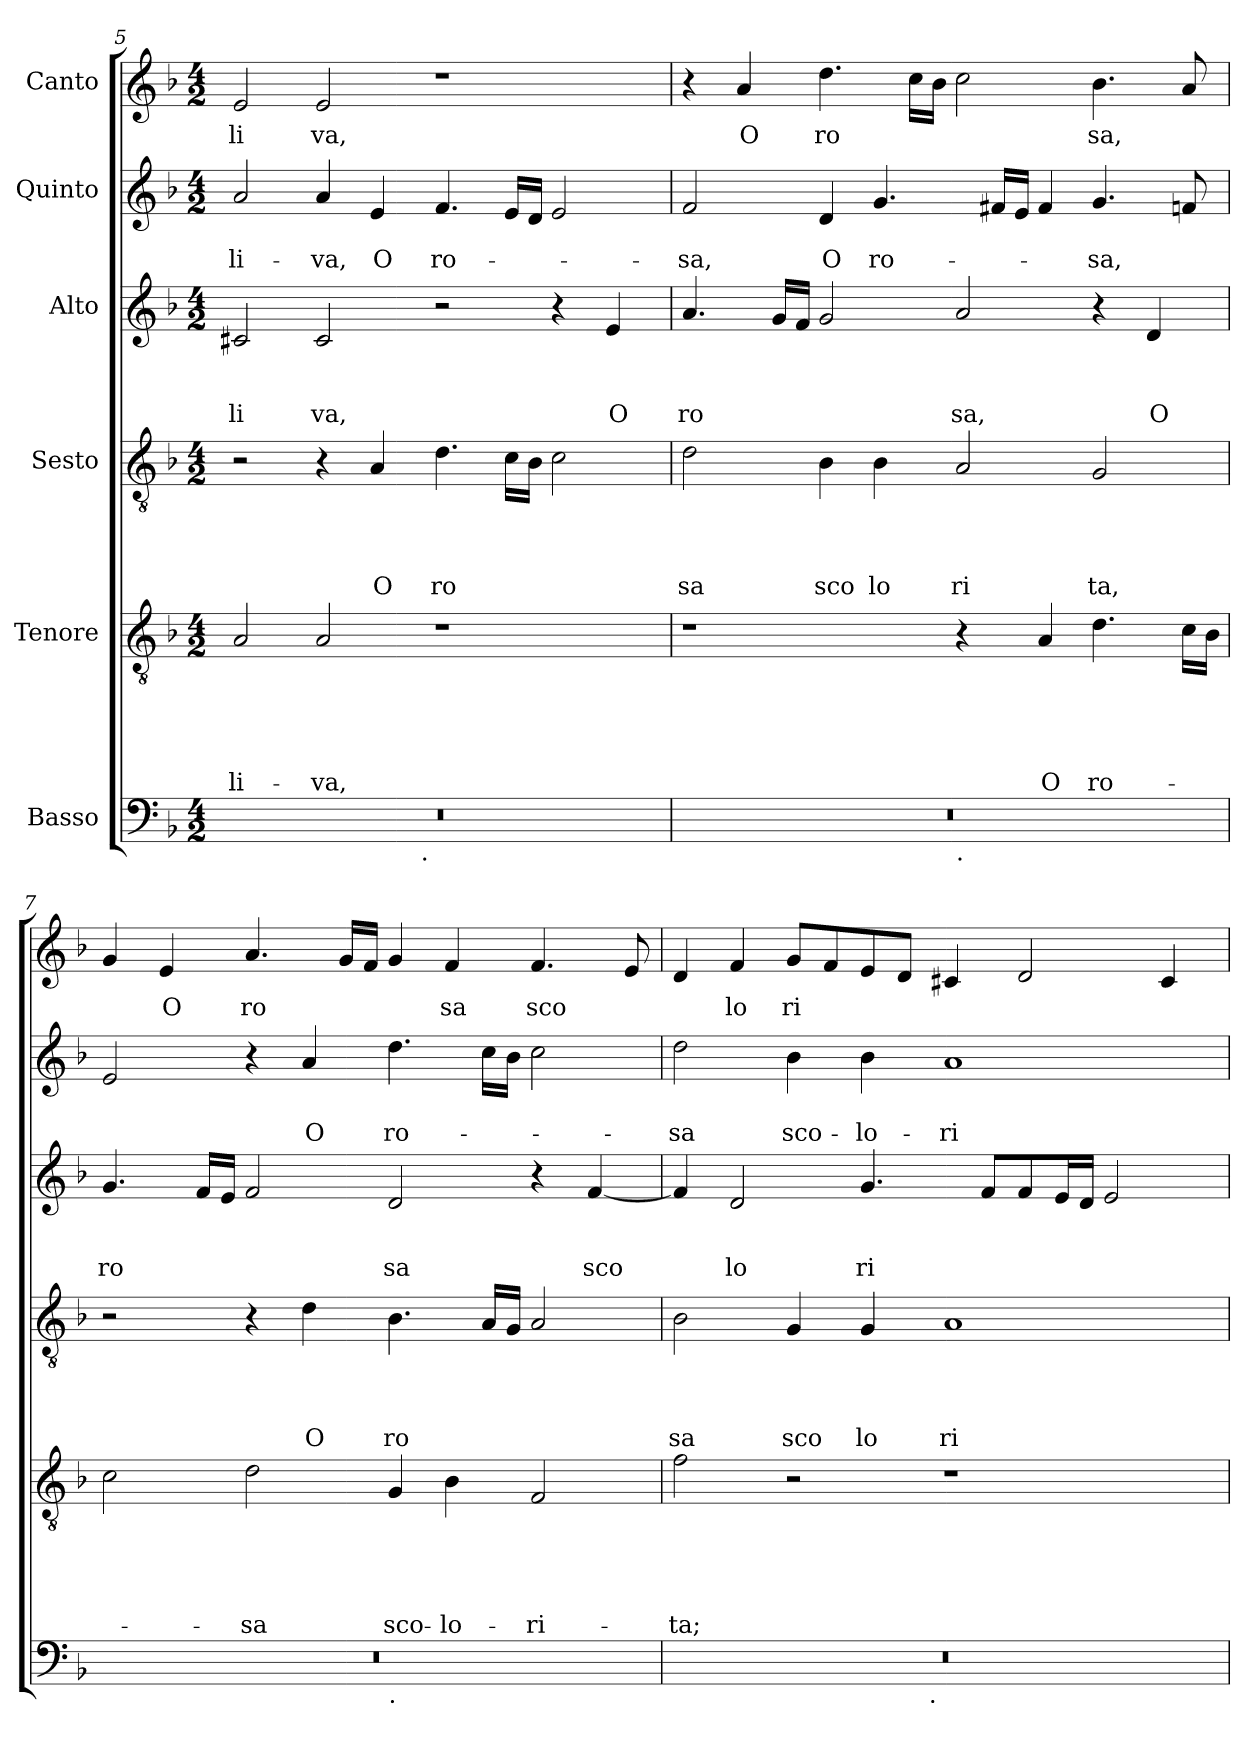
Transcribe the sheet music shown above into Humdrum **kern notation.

**kern	**kern	**text	**text	**text	**text	**text	**kern	**text	**text	**text	**text	**kern	**text	**text	**text	**kern	**text	**text	**kern	**text
*part6	*part5	*part5	*part5	*part5	*part5	*part5	*part4	*part4	*part4	*part4	*part4	*part3	*part3	*part3	*part3	*part2	*part2	*part2	*part1	*part1
*staff6	*staff5	*staff5	*staff5	*staff5	*staff5	*staff5	*staff4	*staff4	*staff4	*staff4	*staff4	*staff3	*staff3	*staff3	*staff3	*staff2	*staff2	*staff2	*staff1	*staff1
*I"Basso	*I"Tenore	*	*	*	*	*	*I"Sesto	*	*	*	*	*I"Alto	*	*	*	*I"Quinto	*	*	*I"Canto	*
!!LO:PB:g=z
*clefF4	*clefGv2	*	*	*	*	*	*clefGv2	*	*	*	*	*clefG2	*	*	*	*clefG2	*	*	*clefG2	*
*k[b-]	*k[b-]	*	*	*	*	*	*k[b-]	*	*	*	*	*k[b-]	*	*	*	*k[b-]	*	*	*k[b-]	*
*F:	*F:	*	*	*	*	*	*F:	*	*	*	*	*F:	*	*	*	*F:	*	*	*F:	*
*M4/2	*M4/2	*	*	*	*	*	*M4/2	*	*	*	*	*M4/2	*	*	*	*M4/2	*	*	*M4/2	*
=5	=5	=5	=5	=5	=5	=5	=5	=5	=5	=5	=5	=5	=5	=5	=5	=5	=5	=5	=5	=5
!	!	!	!	!	!	!LO:LY:b	!	!	!	!	!	!	!	!	!LO:LY:b	!	!	!LO:LY:b	!	!LO:LY:b
*^	*	*	*	*	*	*	*	*	*	*	*	*	*	*	*	*	*	*	*	*
0r	2ryy	2A/	.	.	.	.	-li-	2r	.	.	.	.	2c#X/	.	.	-li	2a/	.	li-	2e/	-li
!	!	!	!	!	!	!	!LO:LY:b	!	!	!	!	!	!	!	!	!LO:LY:b	!	!	!LO:LY:b	!	!LO:LY:b
.	4...ryy	2A/	.	.	.	.	-va,	4r	.	.	.	.	2c#/	.	.	va,	4a/	.	-va,	2e/	va,
!	!	!	!	!	!	!	!	!	!	!	!	!LO:LY:b	!	!	!	!	!	!	!LO:LY:b	!	!
.	.	.	.	.	.	.	.	4A/	.	.	.	O	.	.	.	.	4e/	.	O	.	.
!	!LO:TX:b:t=.	!	!	!	!	!	!	!	!	!	!	!	!	!	!	!	!	!	!	!	!
.	1ryy	.	.	.	.	.	.	.	.	.	.	.	.	.	.	.	.	.	.	.	.
!	!	!	!	!	!	!	!	!	!	!	!	!LO:LY:b	!	!	!	!	!	!	!LO:LY:b	!	!
.	.	1r	.	.	.	.	.	4.d\	.	.	.	ro	2r	.	.	.	4.f/	.	ro-	1r	.
.	.	.	.	.	.	.	.	16c\LL	.	.	.	.	.	.	.	.	16e/LL	.	.	.	.
.	.	.	.	.	.	.	.	16B-\JJ	.	.	.	.	.	.	.	.	16d/JJ	.	.	.	.
.	.	.	.	.	.	.	.	2c\	.	.	.	.	4r	.	.	.	2e/	.	.	.	.
!	!	!	!	!	!	!	!	!	!	!	!	!	!	!	!	!LO:LY:b	!	!	!	!	!
.	.	.	.	.	.	.	.	.	.	.	.	.	4e/	.	.	O	.	.	.	.	.
.	32ryy	.	.	.	.	.	.	.	.	.	.	.	.	.	.	.	.	.	.	.	.
=6	=6	=6	=6	=6	=6	=6	=6	=6	=6	=6	=6	=6	=6	=6	=6	=6	=6	=6	=6	=6	=6
!	!	!	!	!	!	!	!	!	!	!	!	!LO:LY:b	!	!	!	!LO:LY:b	!	!	!LO:LY:b	!	!
0r	1ryy	1r	.	.	.	.	.	2d\	.	.	.	sa	4.a/	.	.	ro	2f/	.	-sa,	4r	.
!	!	!	!	!	!	!	!	!	!	!	!	!	!	!	!	!	!	!	!	!	!LO:LY:b
.	.	.	.	.	.	.	.	.	.	.	.	.	.	.	.	.	.	.	.	4a/	O
.	.	.	.	.	.	.	.	.	.	.	.	.	16g/LL	.	.	.	.	.	.	.	.
.	.	.	.	.	.	.	.	.	.	.	.	.	16f/JJ	.	.	.	.	.	.	.	.
!	!	!	!	!	!	!	!	!	!	!	!	!LO:LY:b	!	!	!	!	!	!	!LO:LY:b	!	!LO:LY:b
.	.	.	.	.	.	.	.	4B-\	.	.	.	sco	2g/	.	.	.	4d/	.	O	4.dd\	ro
!	!	!	!	!	!	!	!	!	!	!	!	!LO:LY:b	!	!	!	!	!	!	!LO:LY:b	!	!
.	.	.	.	.	.	.	.	4B-\	.	.	.	lo	.	.	.	.	4.g/	.	ro-	.	.
.	.	.	.	.	.	.	.	.	.	.	.	.	.	.	.	.	.	.	.	16cc\LL	.
.	.	.	.	.	.	.	.	.	.	.	.	.	.	.	.	.	.	.	.	16b-\JJ	.
!	!LO:TX:b:t=.	!	!	!	!	!	!	!	!	!	!	!	!	!	!	!	!	!	!	!	!
!	!	!	!	!	!	!	!	!	!	!	!	!LO:LY:b	!	!	!	!LO:LY:b	!	!	!	!	!
.	1ryy	4r	.	.	.	.	.	2A/	.	.	.	ri	2a/	.	.	sa,	.	.	.	2cc\	.
.	.	.	.	.	.	.	.	.	.	.	.	.	.	.	.	.	16f#X/LL	.	.	.	.
.	.	.	.	.	.	.	.	.	.	.	.	.	.	.	.	.	16e/JJ	.	.	.	.
!	!	!	!	!	!	!	!LO:LY:b	!	!	!	!	!	!	!	!	!	!	!	!	!	!
.	.	4A/	.	.	.	.	O	.	.	.	.	.	.	.	.	.	4f#/	.	.	.	.
!	!	!	!	!	!	!	!LO:LY:b	!	!	!	!	!LO:LY:b	!	!	!	!	!	!	!LO:LY:b	!	!LO:LY:b
.	.	4.d\	.	.	.	.	ro-	2G/	.	.	.	ta,	4r	.	.	.	4.g/	.	-sa,	4.b-\	sa,
!	!	!	!	!	!	!	!	!	!	!	!	!	!	!	!	!LO:LY:b	!	!	!	!	!
.	.	.	.	.	.	.	.	.	.	.	.	.	4d/	.	.	O	.	.	.	.	.
.	.	16c\LL	.	.	.	.	.	.	.	.	.	.	.	.	.	.	8fn/	.	.	8a/	.
.	.	16B-\JJ	.	.	.	.	.	.	.	.	.	.	.	.	.	.	.	.	.	.	.
=7	=7	=7	=7	=7	=7	=7	=7	=7	=7	=7	=7	=7	=7	=7	=7	=7	=7	=7	=7	=7	=7
!	!	!	!	!	!	!	!	!	!	!	!	!	!	!	!	!LO:LY:b	!	!	!	!	!
0r	1ryy	2c\	.	.	.	.	.	2r	.	.	.	.	4.g/	.	.	ro	2e/	.	.	4g/	.
!	!	!	!	!	!	!	!	!	!	!	!	!	!	!	!	!	!	!	!	!	!LO:LY:b
.	.	.	.	.	.	.	.	.	.	.	.	.	.	.	.	.	.	.	.	4e/	O
.	.	.	.	.	.	.	.	.	.	.	.	.	16f/LL	.	.	.	.	.	.	.	.
.	.	.	.	.	.	.	.	.	.	.	.	.	16e/JJ	.	.	.	.	.	.	.	.
!	!	!	!	!	!	!	!LO:LY:b	!	!	!	!	!	!	!	!	!	!	!	!	!	!LO:LY:b
.	.	2d\	.	.	.	.	-sa	4r	.	.	.	.	2f/	.	.	.	4r	.	.	4.a/	ro
!	!	!	!	!	!	!	!	!	!	!	!	!LO:LY:b	!	!	!	!	!	!	!LO:LY:b	!	!
.	.	.	.	.	.	.	.	4d\	.	.	.	O	.	.	.	.	4a/	.	O	.	.
.	.	.	.	.	.	.	.	.	.	.	.	.	.	.	.	.	.	.	.	16g/LL	.
.	.	.	.	.	.	.	.	.	.	.	.	.	.	.	.	.	.	.	.	16f/JJ	.
!	!LO:TX:b:t=.	!	!	!	!	!	!	!	!	!	!	!	!	!	!	!	!	!	!	!	!
!	!	!	!	!	!	!	!LO:LY:b	!	!	!	!	!LO:LY:b	!	!	!	!LO:LY:b	!	!	!LO:LY:b	!	!
.	1ryy	4G/	.	.	.	.	sco-	4.B-\	.	.	.	ro	2d/	.	.	sa	4.dd\	.	ro-	4g/	.
!	!	!	!	!	!	!	!LO:LY:b	!	!	!	!	!	!	!	!	!	!	!	!	!	!LO:LY:b
.	.	4B-\	.	.	.	.	-lo-	.	.	.	.	.	.	.	.	.	.	.	.	4f/	sa
.	.	.	.	.	.	.	.	16A/LL	.	.	.	.	.	.	.	.	16cc\LL	.	.	.	.
.	.	.	.	.	.	.	.	16G/JJ	.	.	.	.	.	.	.	.	16b-\JJ	.	.	.	.
!	!	!	!	!	!	!	!LO:LY:b	!	!	!	!	!	!	!	!	!	!	!	!	!	!LO:LY:b
.	.	2F/	.	.	.	.	-ri-	2A/	.	.	.	.	4r	.	.	.	2cc\	.	.	4.f/	sco
!	!	!	!	!	!	!	!	!	!	!	!	!	!	!	!	!LO:LY:b	!	!	!	!	!
.	.	.	.	.	.	.	.	.	.	.	.	.	[<4f/	.	.	sco	.	.	.	.	.
.	.	.	.	.	.	.	.	.	.	.	.	.	.	.	.	.	.	.	.	8e/	.
=8	=8	=8	=8	=8	=8	=8	=8	=8	=8	=8	=8	=8	=8	=8	=8	=8	=8	=8	=8	=8	=8
!	!	!	!	!	!	!	!LO:LY:b	!	!	!	!	!LO:LY:b	!	!	!	!	!	!	!LO:LY:b	!	!
0r	2ryy	2f\	.	.	.	.	-ta;	2B-\	.	.	.	sa	4f/]	.	.	.	2dd\	.	-sa	4d/	.
!	!	!	!	!	!	!	!	!	!	!	!	!	!	!	!	!LO:LY:b	!	!	!	!	!LO:LY:b
.	.	.	.	.	.	.	.	.	.	.	.	.	2d/	.	.	lo	.	.	.	4f/	lo
!	!	!	!	!	!	!	!	!	!	!	!	!LO:LY:b	!	!	!	!	!	!	!LO:LY:b	!	!LO:LY:b
.	4...ryy	2r	.	.	.	.	.	4G/	.	.	.	sco	.	.	.	.	4b-\	.	sco-	8g/L	ri
.	.	.	.	.	.	.	.	.	.	.	.	.	.	.	.	.	.	.	.	8f/	.
!	!	!	!	!	!	!	!	!	!	!	!	!LO:LY:b	!	!	!	!LO:LY:b	!	!	!LO:LY:b	!	!
.	.	.	.	.	.	.	.	4G/	.	.	.	lo	4.g/	.	.	ri	4b-\	.	-lo-	8e/	.
.	.	.	.	.	.	.	.	.	.	.	.	.	.	.	.	.	.	.	.	8d/J	.
!	!LO:TX:b:t=.	!	!	!	!	!	!	!	!	!	!	!	!	!	!	!	!	!	!	!	!
.	1ryy	.	.	.	.	.	.	.	.	.	.	.	.	.	.	.	.	.	.	.	.
!	!	!	!	!	!	!	!	!	!	!	!	!LO:LY:b	!	!	!	!	!	!	!LO:LY:b	!	!
.	.	1r	.	.	.	.	.	1A	.	.	.	ri	.	.	.	.	1a	.	-ri-	4c#X/	.
.	.	.	.	.	.	.	.	.	.	.	.	.	8f/L	.	.	.	.	.	.	.	.
.	.	.	.	.	.	.	.	.	.	.	.	.	8f/	.	.	.	.	.	.	2d/	.
.	.	.	.	.	.	.	.	.	.	.	.	.	16e/L	.	.	.	.	.	.	.	.
.	.	.	.	.	.	.	.	.	.	.	.	.	16d/JJ	.	.	.	.	.	.	.	.
.	.	.	.	.	.	.	.	.	.	.	.	.	2e/	.	.	.	.	.	.	.	.
.	.	.	.	.	.	.	.	.	.	.	.	.	.	.	.	.	.	.	.	4c#/	.
.	32ryy	.	.	.	.	.	.	.	.	.	.	.	.	.	.	.	.	.	.	.	.
*v	*v	*	*	*	*	*	*	*	*	*	*	*	*	*	*	*	*	*	*	*	*
=	=	=	=	=	=	=	=	=	=	=	=	=	=	=	=	=	=	=	=	=
*-	*-	*-	*-	*-	*-	*-	*-	*-	*-	*-	*-	*-	*-	*-	*-	*-	*-	*-	*-	*-
